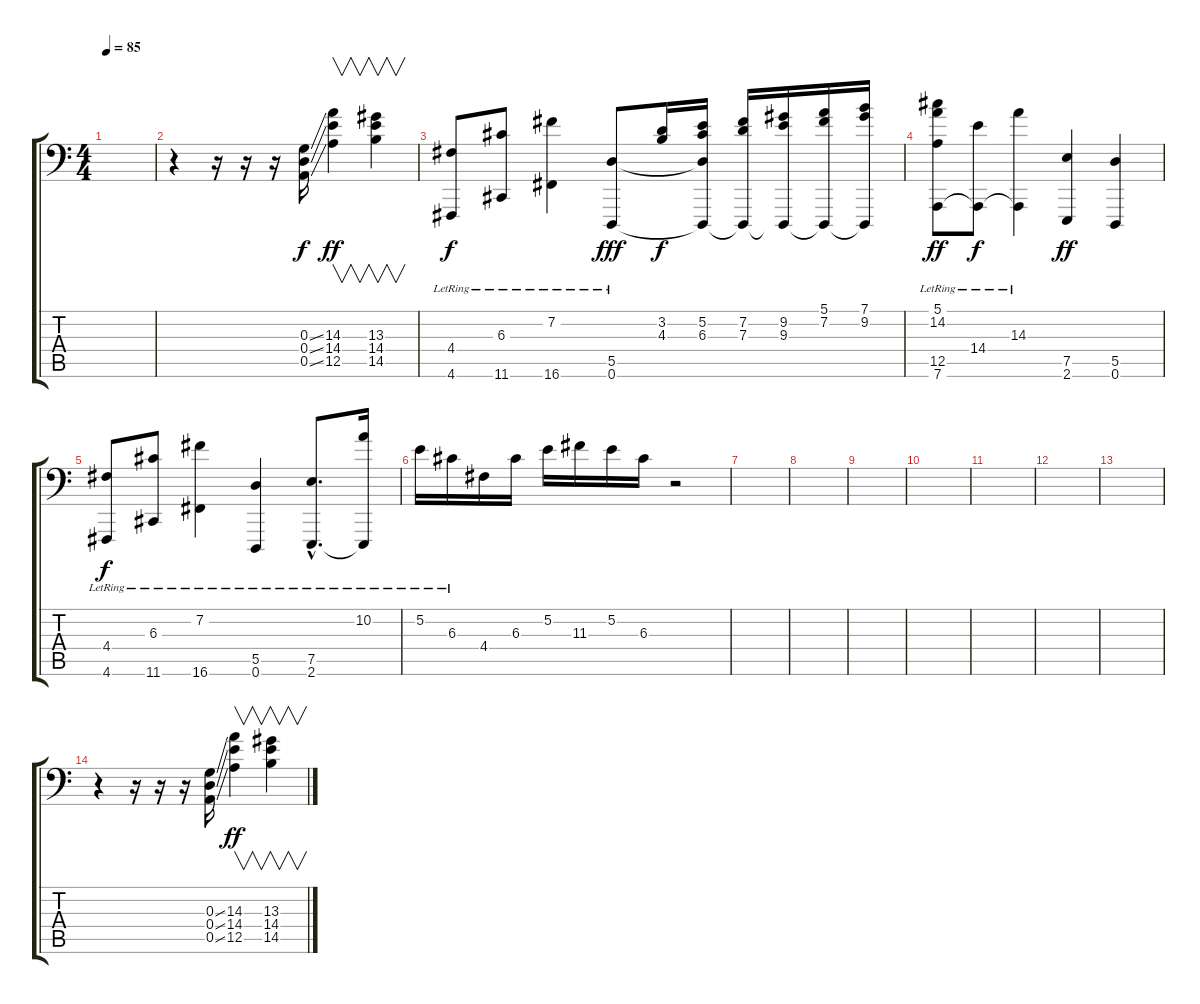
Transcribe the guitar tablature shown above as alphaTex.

\track "" {instrument acousticgrandpiano}
\staff {score tabs}
\tuning (E4 B3 G3 D3 A2 D1) {hide}
\ts (4 4)
\tempo 85
\clef f4
\ks c
|
r.4 r.16 r.16 r.16{instrument drawbarorgan} (0.3{ss} 0.4{ss} 0.5{ss}).16 (14.3 14.4 12.5).4{v dy ff volume 13 balance 8 instrument drawbarorgan} (13.3 14.4 14.5).4{v} |
(4.4{lr} 4.6).8{dy f volume 13 balance 8 instrument acousticgrandpiano} (6.3{lr} 11.6).8 (7.2{lr} 16.6).4 (5.5{lr} 0.6).8{dy fff} (3.2 4.3).16{dy f} (5.2 6.3 5.5{t} 0.6{t}).16 (7.2 7.3 0.6{t}).16 (9.2 9.3 0.6{t}).16 (5.1 7.2 0.6{t}).16 (7.1 9.2 0.6{t}).16 |
(5.1{lr} 14.2{lr} 12.5{lr} 7.6).8{dy ff} (14.4{lr} 7.6{t}).8{dy f} (14.3{lr} 7.6{t}).4 (7.5 2.6).4{dy ff} (5.5 0.6).4 |
(4.4{lr} 4.6).8{dy f} (6.3{lr} 11.6).8 (7.2{lr} 16.6).4 (5.5{lr} 0.6).4 (7.5{hac lr} 2.6{hac}).8{d} (10.2{lr} 2.6{t}).16 |
5.2{lr}.16 6.3{lr}.16 4.4.16 6.3.16 5.2.16 11.3.16 5.2.16 6.3.16 r.2 |
|
|
|
|
|
|
|
r.4 r.16 r.16 r.16{instrument drawbarorgan} (0.3{ss} 0.4{ss} 0.5{ss}).16 (14.3 14.4 12.5).4{v dy ff volume 13 balance 8 instrument drawbarorgan} (13.3 14.4 14.5).4{v}
